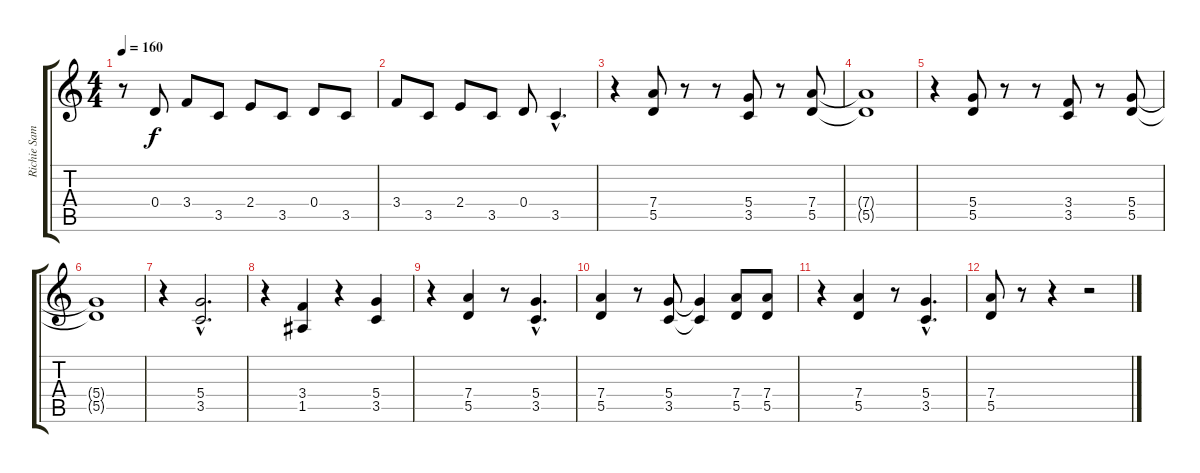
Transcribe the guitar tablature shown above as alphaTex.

\track ("Richie Sambora Gtr.2" "Richie Sam") {instrument distortionguitar}
\staff {score tabs}
\tuning (E4 B3 G3 D3 A2 E2) {hide}
\ts (4 4)
\tempo 160
\clef g2
\ks c
r.8{dy f} 0.4.8 3.4.8 3.5.8 2.4.8 3.5.8 0.4.8 3.5.8 |
3.4.8 3.5.8 2.4.8 3.5.8 0.4.8 3.5{hac}.4{d} |
r.4 (7.4 5.5).8 r.8 r.8 (5.4 3.5).8 r.8 (7.4 5.5).8 |
(7.4{t} 5.5{t}).1 |
r.4 (5.4 5.5).8 r.8 r.8 (3.4 3.5).8 r.8 (5.4 5.5).8 |
(5.4{t} 5.5{t}).1 |
r.4 (5.4{hac} 3.5{hac}).2{d} |
r.4 (3.4 1.5).4 r.4 (5.4 3.5).4 |
r.4 (7.4 5.5).4 r.8 (5.4{hac} 3.5{hac}).4{d} |
(7.4 5.5).4 r.8 (5.4 3.5).8 (5.4{t} 3.5{t}).4 (7.4 5.5).8 (7.4 5.5).8 |
r.4 (7.4 5.5).4 r.8 (5.4{hac} 3.5{hac}).4{d} |
(7.4 5.5).8 r.8 r.4 r.2
